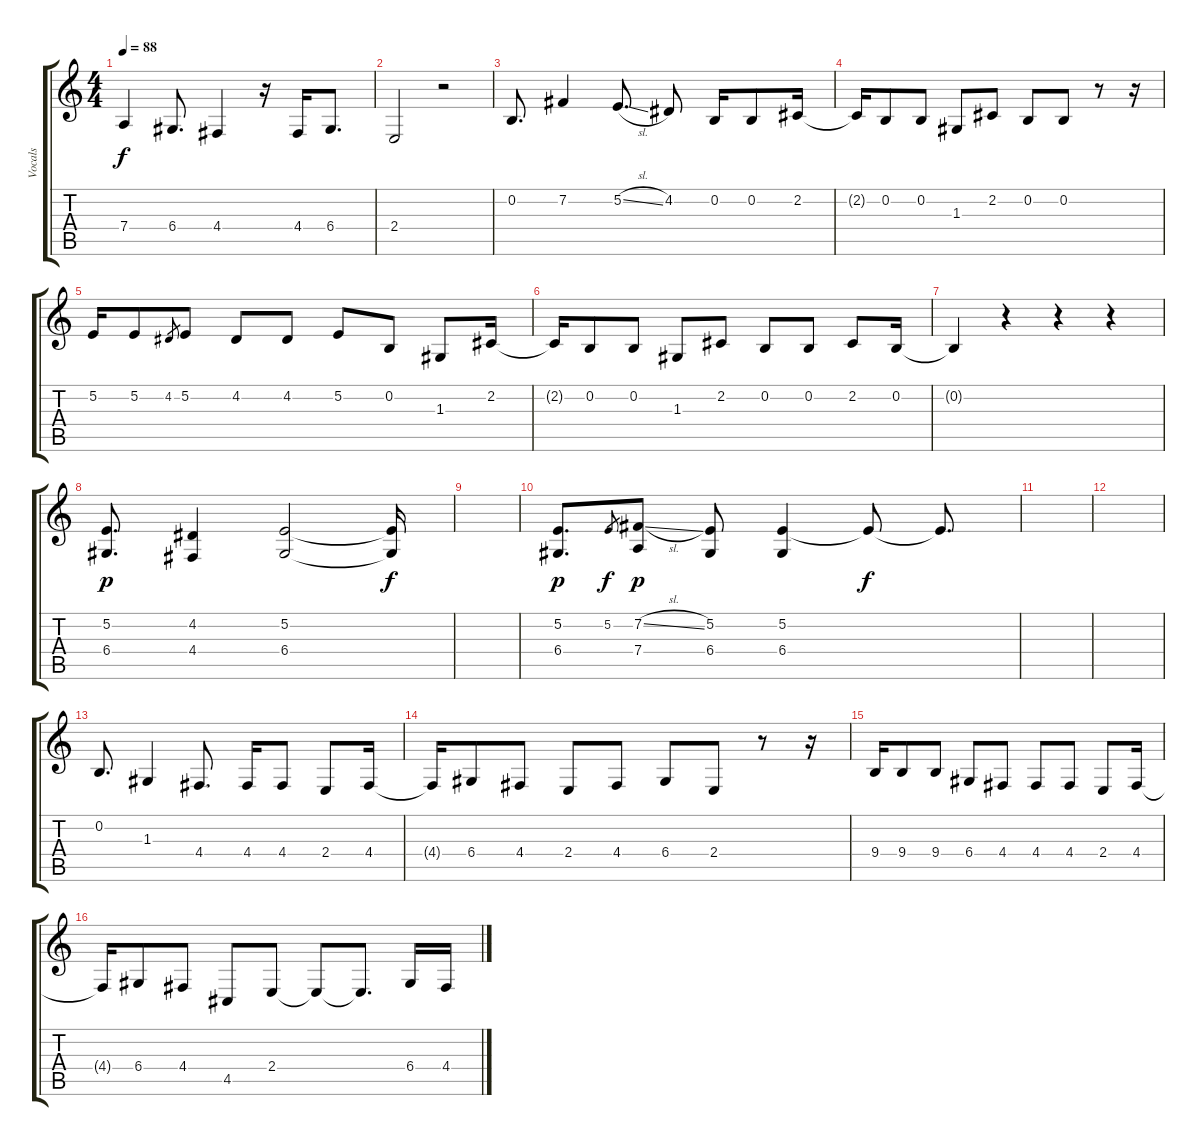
\track ("Vocals" "Vocals") {instrument oboe}
\staff {score tabs}
\tuning (E4 B3 G3 D3 A2 E2) {hide}
\ts (4 4)
\tempo 88
\clef g2
\ks c
7.4.4{dy f} 6.4.8{d} 4.4.4 r.16 4.4.16 6.4.8{d} |
2.4.2 r.2 |
0.2.8{d} 7.2.4 5.2{sl}.8{d} 4.2.8 0.2.16 0.2.8 2.2.16 |
2.2{t}.16 0.2.8 0.2.8 1.3.8 2.2.8 0.2.8 0.2.8 r.8 r.16 |
5.2.16 5.2.8 4.2.8{gr} 5.2.8 4.2.8 4.2.8 5.2.8 0.2.8 1.3.8 2.2.16 |
2.2{t}.16 0.2.8 0.2.8 1.3.8 2.2.8 0.2.8 0.2.8 2.2.8 0.2.16 |
0.2{t}.4 r.4 r.4 r.4 |
(5.2 6.4).8{d dy p} (4.2 4.4).4 (5.2 6.4).2 (5.2{t} 6.4{t}).16{dy f} |
|
(5.2 6.4).8{d dy p} 5.2.8{gr dy f} (7.2{sl} 7.4).8{dy p} (5.2 6.4).8 (5.2 6.4).4 5.2{t}.8{dy f} 5.2{t}.8{d} |
|
|
0.2.8{d} 1.3.4 4.4.8{d} 4.4.16 4.4.8 2.4.8 4.4.16 |
4.4{t}.16 6.4.8 4.4.8 2.4.8 4.4.8 6.4.8 2.4.8 r.8 r.16 |
9.4.16 9.4.8 9.4.8 6.4.8 4.4.8 4.4.8 4.4.8 2.4.8 4.4.16 |
4.4{t}.16 6.4.8 4.4.8 4.5.8 2.4.8 2.4{t}.8 2.4{t}.8{d} 6.4.16 4.4.16
